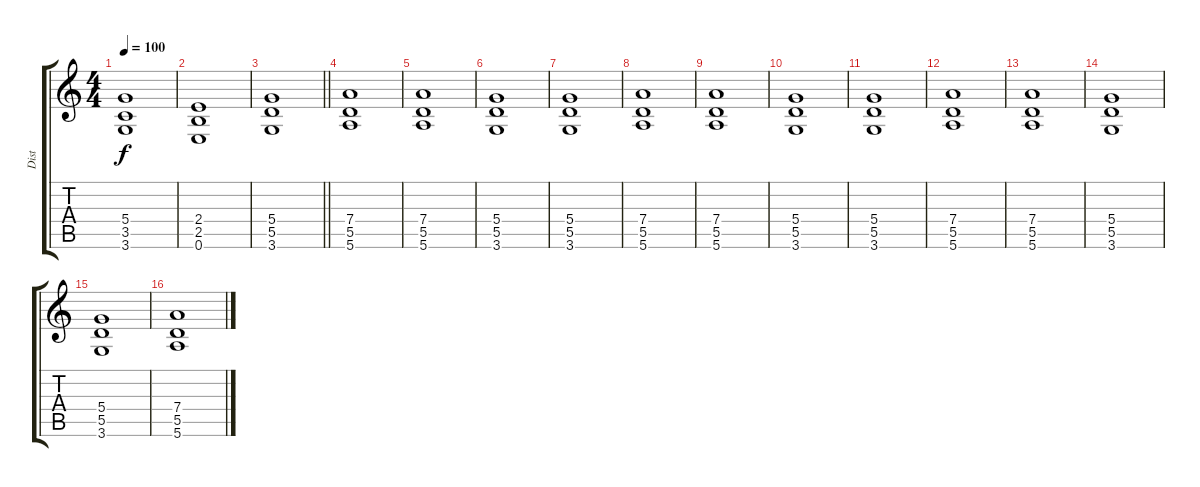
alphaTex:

\track ("Dist" "Dist") {instrument distortionguitar}
\staff {score tabs}
\tuning (E4 B3 G3 D3 A2 E2) {hide}
\ts (4 4)
\tempo 100
\clef g2
\ks c
(5.4 3.5 3.6).1{dy f} |
(2.4 2.5 0.6).1 |
\barLineRight lightlight
(5.4 5.5 3.6).1 |
(7.4 5.5 5.6).1 |
(7.4 5.5 5.6).1 |
(5.4 5.5 3.6).1 |
(5.4 5.5 3.6).1 |
(7.4 5.5 5.6).1 |
(7.4 5.5 5.6).1 |
(5.4 5.5 3.6).1 |
(5.4 5.5 3.6).1 |
(7.4 5.5 5.6).1 |
(7.4 5.5 5.6).1 |
(5.4 5.5 3.6).1 |
(5.4 5.5 3.6).1 |
(7.4 5.5 5.6).1
